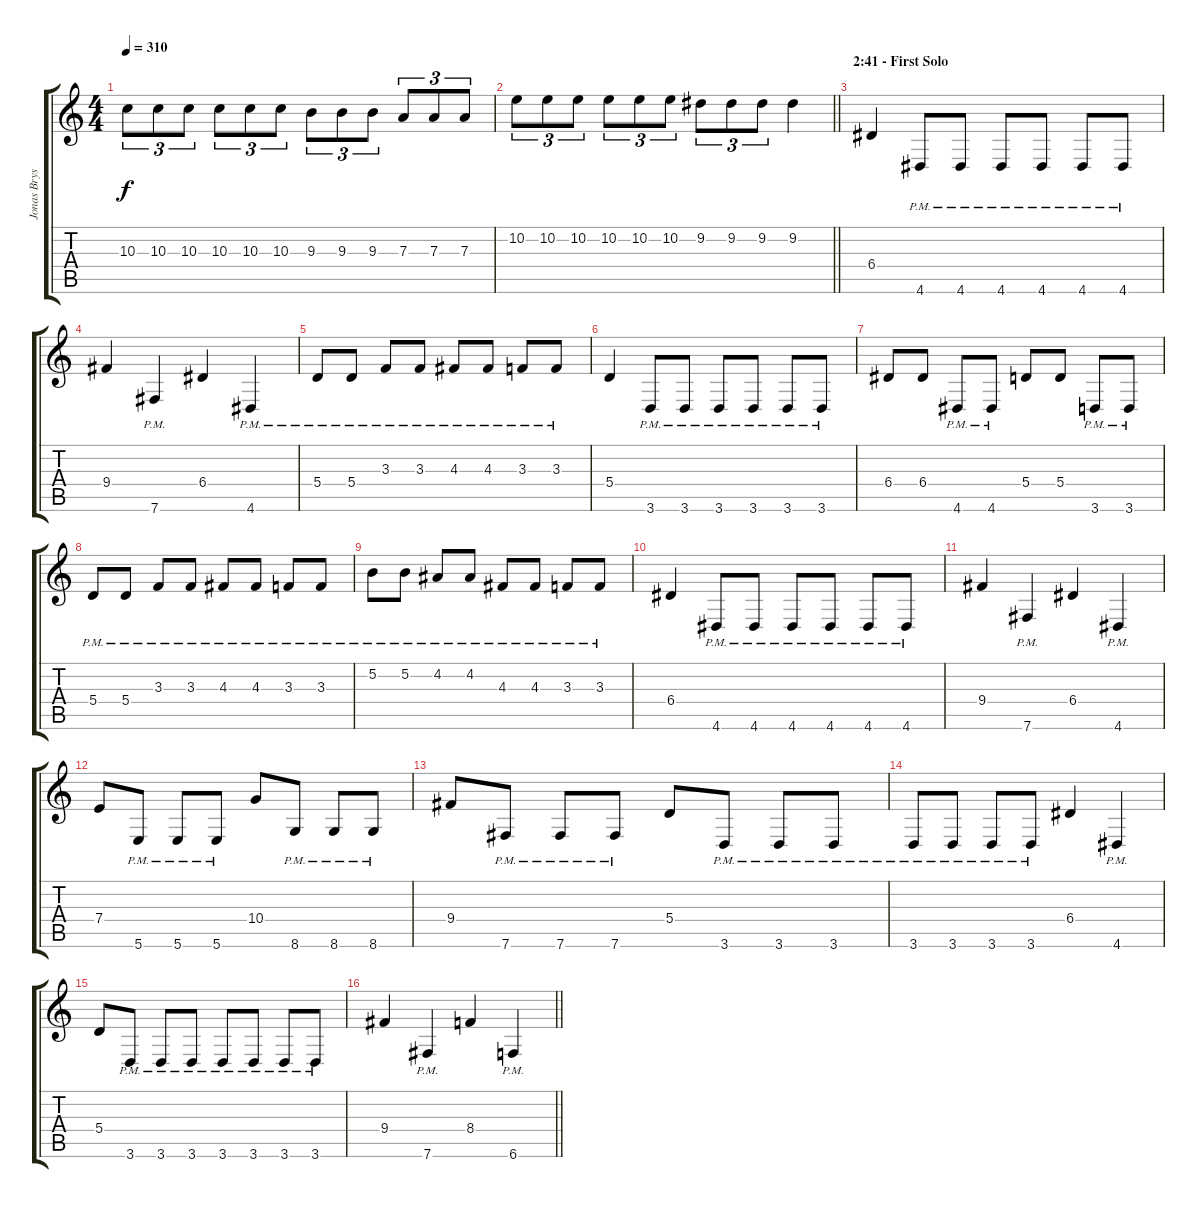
\track ("Jonas Bryssling" "Jonas Brys") {instrument overdrivenguitar}
\staff {score tabs}
\tuning (B3 Gb3 D3 A2 E2 B1) {hide}
\ts (4 4)
\tempo 310
\clef g2
\ks c
10.3.8{tu (3 2) dy f} 10.3.8{tu (3 2)} 10.3.8{tu (3 2)} 10.3.8{tu (3 2)} 10.3.8{tu (3 2)} 10.3.8{tu (3 2)} 9.3.8{tu (3 2)} 9.3.8{tu (3 2)} 9.3.8{tu (3 2)} 7.3.8{tu (3 2)} 7.3.8{tu (3 2)} 7.3.8{tu (3 2)} |
\barLineRight lightlight
10.2.8{tu (3 2)} 10.2.8{tu (3 2)} 10.2.8{tu (3 2)} 10.2.8{tu (3 2)} 10.2.8{tu (3 2)} 10.2.8{tu (3 2)} 9.2.8{tu (3 2)} 9.2.8{tu (3 2)} 9.2.8{tu (3 2)} 9.2.4 |
\section ("" "2:41 - First Solo")
6.4.4 4.6{pm}.8 4.6{pm}.8 4.6{pm}.8 4.6{pm}.8 4.6{pm}.8 4.6{pm}.8 |
9.4.4 7.6{pm}.4 6.4.4 4.6{pm}.4 |
5.4{pm}.8 5.4{pm}.8 3.3{pm}.8 3.3{pm}.8 4.3{pm}.8 4.3{pm}.8 3.3{pm}.8 3.3{pm}.8 |
5.4.4 3.6{pm}.8 3.6{pm}.8 3.6{pm}.8 3.6{pm}.8 3.6{pm}.8 3.6{pm}.8 |
6.4.8 6.4.8 4.6{pm}.8 4.6{pm}.8 5.4.8 5.4.8 3.6{pm}.8 3.6{pm}.8 |
5.4{pm}.8 5.4{pm}.8 3.3{pm}.8 3.3{pm}.8 4.3{pm}.8 4.3{pm}.8 3.3{pm}.8 3.3{pm}.8 |
5.2{pm}.8 5.2{pm}.8 4.2{pm}.8 4.2{pm}.8 4.3{pm}.8 4.3{pm}.8 3.3{pm}.8 3.3{pm}.8 |
6.4.4 4.6{pm}.8 4.6{pm}.8 4.6{pm}.8 4.6{pm}.8 4.6{pm}.8 4.6{pm}.8 |
9.4.4 7.6{pm}.4 6.4.4 4.6{pm}.4 |
7.4.8 5.6{pm}.8 5.6{pm}.8 5.6{pm}.8 10.4.8 8.6{pm}.8 8.6{pm}.8 8.6{pm}.8 |
9.4.8 7.6{pm}.8 7.6{pm}.8 7.6{pm}.8 5.4.8 3.6{pm}.8 3.6{pm}.8 3.6{pm}.8 |
3.6{pm}.8 3.6{pm}.8 3.6{pm}.8 3.6{pm}.8 6.4.4 4.6{pm}.4 |
5.4.8 3.6{pm}.8 3.6{pm}.8 3.6{pm}.8 3.6{pm}.8 3.6{pm}.8 3.6{pm}.8 3.6{pm}.8 |
\barLineRight lightlight
9.4.4 7.6{pm}.4 8.4.4 6.6{pm}.4
